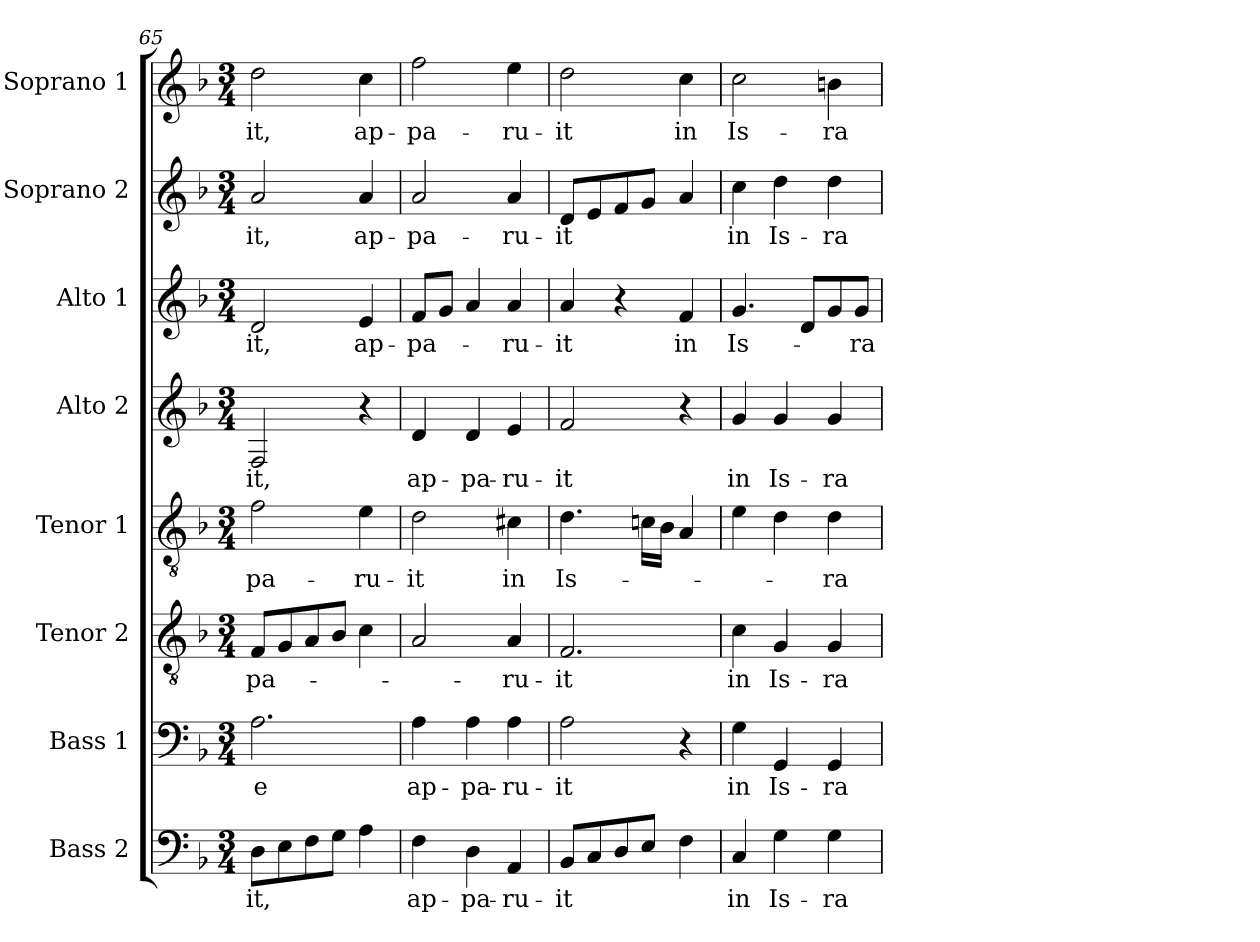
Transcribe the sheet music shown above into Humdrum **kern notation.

**kern	**text	**kern	**text	**kern	**text	**kern	**text	**kern	**text	**kern	**text	**kern	**text	**kern	**text
*part8	*part8	*part7	*part7	*part6	*part6	*part5	*part5	*part4	*part4	*part3	*part3	*part2	*part2	*part1	*part1
*staff8	*staff8	*staff7	*staff7	*staff6	*staff6	*staff5	*staff5	*staff4	*staff4	*staff3	*staff3	*staff2	*staff2	*staff1	*staff1
*I"Bass 2	*	*I"Bass 1	*	*I"Tenor 2	*	*I"Tenor 1	*	*I"Alto 2	*	*I"Alto 1	*	*I"Soprano 2	*	*I"Soprano 1	*
*I'B2	*	*I'B1	*	*I'T2	*	*I'T1	*	*I'A2	*	*I'A1	*	*I'S2	*	*I'S1	*
*clefF4	*	*clefF4	*	*clefGv2	*	*clefGv2	*	*clefG2	*	*clefG2	*	*clefG2	*	*clefG2	*
*	*	*	*	*ITrd7c12	*	*ITrd7c12	*	*	*	*	*	*	*	*	*
*k[b-]	*	*k[b-]	*	*k[b-]	*	*k[b-]	*	*k[b-]	*	*k[b-]	*	*k[b-]	*	*k[b-]	*
*F:	*	*F:	*	*F:	*	*F:	*	*F:	*	*F:	*	*F:	*	*F:	*
*M3/4	*	*M3/4	*	*M3/4	*	*M3/4	*	*M3/4	*	*M3/4	*	*M3/4	*	*M3/4	*
=65	=65	=65	=65	=65	=65	=65	=65	=65	=65	=65	=65	=65	=65	=65	=65
!	!LO:LY:b:color=#000000	!	!	!	!	!	!	!	!	!	!	!	!	!	!
!	!	!	!LO:LY:b:color=#000000	!	!	!	!	!	!	!	!	!	!	!	!
!	!	!	!	!	!LO:LY:b:color=#000000	!	!	!	!	!	!	!	!	!	!
!	!	!	!	!	!	!	!LO:LY:b:color=#000000	!	!	!	!	!	!	!	!
!	!	!	!	!	!	!	!	!	!LO:LY:b:color=#000000	!	!	!	!	!	!
!	!	!	!	!	!	!	!	!	!	!	!LO:LY:b:color=#000000	!	!	!	!
!	!	!	!	!	!	!	!	!	!	!	!	!	!LO:LY:b:color=#000000	!	!
!	!	!	!	!	!	!	!	!	!	!	!	!	!	!	!LO:LY:b:color=#000000
8Di\L	-it,	2.Ai\	-e	8FFi/L	-pa-	2Fi\	-pa-	2Fi/	-it,	2di/	-it,	2ai/	-it,	2ddi\	-it,
8Ei\	.	.	.	8GGi/	.	.	.	.	.	.	.	.	.	.	.
8Fi\	.	.	.	8AAi/	.	.	.	.	.	.	.	.	.	.	.
8Gi\J	.	.	.	8BB-i/J	.	.	.	.	.	.	.	.	.	.	.
!	!	!	!	!	!	!	!LO:LY:b:color=#000000	!	!	!	!	!	!	!	!
!	!	!	!	!	!	!	!	!	!	!	!LO:LY:b:color=#000000	!	!	!	!
!	!	!	!	!	!	!	!	!	!	!	!	!	!LO:LY:b:color=#000000	!	!
!	!	!	!	!	!	!	!	!	!	!	!	!	!	!	!LO:LY:b:color=#000000
4Ai\	.	.	.	4Ci\	.	4Ei\	-ru-	4r	.	4ei/	ap-	4ai/	ap-	4cci\	ap-
=66	=66	=66	=66	=66	=66	=66	=66	=66	=66	=66	=66	=66	=66	=66	=66
!	!LO:LY:b:color=#000000	!	!	!	!	!	!	!	!	!	!	!	!	!	!
!	!	!	!LO:LY:b:color=#000000	!	!	!	!	!	!	!	!	!	!	!	!
!	!	!	!	!	!	!	!LO:LY:b:color=#000000	!	!	!	!	!	!	!	!
!	!	!	!	!	!	!	!	!	!LO:LY:b:color=#000000	!	!	!	!	!	!
!	!	!	!	!	!	!	!	!	!	!	!LO:LY:b:color=#000000	!	!	!	!
!	!	!	!	!	!	!	!	!	!	!	!	!	!LO:LY:b:color=#000000	!	!
!	!	!	!	!	!	!	!	!	!	!	!	!	!	!	!LO:LY:b:color=#000000
4Fi\	ap-	4Ai\	ap-	2AAi/	.	2Di\	-it	4di/	ap-	8fi/L	-pa-	2ai/	-pa-	2ffi\	-pa-
.	.	.	.	.	.	.	.	.	.	8gi/J	.	.	.	.	.
!	!LO:LY:b:color=#000000	!	!	!	!	!	!	!	!	!	!	!	!	!	!
!	!	!	!LO:LY:b:color=#000000	!	!	!	!	!	!	!	!	!	!	!	!
!	!	!	!	!	!	!	!	!	!LO:LY:b:color=#000000	!	!	!	!	!	!
4Di\	-pa-	4Ai\	-pa-	.	.	.	.	4di/	-pa-	4ai/	.	.	.	.	.
!	!LO:LY:b:color=#000000	!	!	!	!	!	!	!	!	!	!	!	!	!	!
!	!	!	!LO:LY:b:color=#000000	!	!	!	!	!	!	!	!	!	!	!	!
!	!	!	!	!	!LO:LY:b:color=#000000	!	!	!	!	!	!	!	!	!	!
!	!	!	!	!	!	!	!LO:LY:b:color=#000000	!	!	!	!	!	!	!	!
!	!	!	!	!	!	!	!	!	!LO:LY:b:color=#000000	!	!	!	!	!	!
!	!	!	!	!	!	!	!	!	!	!	!LO:LY:b:color=#000000	!	!	!	!
!	!	!	!	!	!	!	!	!	!	!	!	!	!LO:LY:b:color=#000000	!	!
!	!	!	!	!	!	!	!	!	!	!	!	!	!	!	!LO:LY:b:color=#000000
4AAi/	-ru-	4Ai\	-ru-	4AAi/	-ru-	4C#Xi\	in	4ei/	-ru-	4ai/	-ru-	4ai/	-ru-	4eei\	-ru-
=67	=67	=67	=67	=67	=67	=67	=67	=67	=67	=67	=67	=67	=67	=67	=67
!	!LO:LY:b:color=#000000	!	!	!	!	!	!	!	!	!	!	!	!	!	!
!	!	!	!LO:LY:b:color=#000000	!	!	!	!	!	!	!	!	!	!	!	!
!	!	!	!	!	!LO:LY:b:color=#000000	!	!	!	!	!	!	!	!	!	!
!	!	!	!	!	!	!	!LO:LY:b:color=#000000	!	!	!	!	!	!	!	!
!	!	!	!	!	!	!	!	!	!LO:LY:b:color=#000000	!	!	!	!	!	!
!	!	!	!	!	!	!	!	!	!	!	!LO:LY:b:color=#000000	!	!	!	!
!	!	!	!	!	!	!	!	!	!	!	!	!	!LO:LY:b:color=#000000	!	!
!	!	!	!	!	!	!	!	!	!	!	!	!	!	!	!LO:LY:b:color=#000000
8BB-i/L	-it	2Ai\	-it	2.FFi/	-it	4.Di\	Is-	2fi/	-it	4ai/	-it	8di/L	-it	2ddi\	-it
8Ci/	.	.	.	.	.	.	.	.	.	.	.	8ei/	.	.	.
8Di/	.	.	.	.	.	.	.	.	.	4r	.	8fi/	.	.	.
8Ei/J	.	.	.	.	.	16Cni\LL	.	.	.	.	.	8gi/J	.	.	.
.	.	.	.	.	.	16BB-i\JJ	.	.	.	.	.	.	.	.	.
!	!	!	!	!	!	!	!	!	!	!	!LO:LY:b:color=#000000	!	!	!	!
!	!	!	!	!	!	!	!	!	!	!	!	!	!	!	!LO:LY:b:color=#000000
4Fi\	.	4r	.	.	.	4AAi/	.	4r	.	4fi/	in	4ai/	.	4cci\	in
=68	=68	=68	=68	=68	=68	=68	=68	=68	=68	=68	=68	=68	=68	=68	=68
!	!LO:LY:b:color=#000000	!	!	!	!	!	!	!	!	!	!	!	!	!	!
!	!	!	!LO:LY:b:color=#000000	!	!	!	!	!	!	!	!	!	!	!	!
!	!	!	!	!	!LO:LY:b:color=#000000	!	!	!	!	!	!	!	!	!	!
!	!	!	!	!	!	!	!	!	!LO:LY:b:color=#000000	!	!	!	!	!	!
!	!	!	!	!	!	!	!	!	!	!	!LO:LY:b:color=#000000	!	!	!	!
!	!	!	!	!	!	!	!	!	!	!	!	!	!LO:LY:b:color=#000000	!	!
!	!	!	!	!	!	!	!	!	!	!	!	!	!	!	!LO:LY:b:color=#000000
4Ci/	in	4Gi\	in	4Ci\	in	4Ei\	.	4gi/	in	4.gi/	Is-	4cci\	in	2cci\	Is-
!	!LO:LY:b:color=#000000	!	!	!	!	!	!	!	!	!	!	!	!	!	!
!	!	!	!LO:LY:b:color=#000000	!	!	!	!	!	!	!	!	!	!	!	!
!	!	!	!	!	!LO:LY:b:color=#000000	!	!	!	!	!	!	!	!	!	!
!	!	!	!	!	!	!	!	!	!LO:LY:b:color=#000000	!	!	!	!	!	!
!	!	!	!	!	!	!	!	!	!	!	!	!	!LO:LY:b:color=#000000	!	!
4Gi\	Is-	4GGi/	Is-	4GGi/	Is-	4Di\	.	4gi/	Is-	.	.	4ddi\	Is-	.	.
.	.	.	.	.	.	.	.	.	.	8di/L	.	.	.	.	.
!	!LO:LY:b:color=#000000	!	!	!	!	!	!	!	!	!	!	!	!	!	!
!	!	!	!LO:LY:b:color=#000000	!	!	!	!	!	!	!	!	!	!	!	!
!	!	!	!	!	!LO:LY:b:color=#000000	!	!	!	!	!	!	!	!	!	!
!	!	!	!	!	!	!	!LO:LY:b:color=#000000	!	!	!	!	!	!	!	!
!	!	!	!	!	!	!	!	!	!LO:LY:b:color=#000000	!	!	!	!	!	!
!	!	!	!	!	!	!	!	!	!	!	!	!	!LO:LY:b:color=#000000	!	!
!	!	!	!	!	!	!	!	!	!	!	!	!	!	!	!LO:LY:b:color=#000000
4Gi\	-ra-	4GGi/	-ra-	4GGi/	-ra-	4Di\	-ra-	4gi/	-ra-	8gi/	.	4ddi\	-ra-	4bni\	-ra-
!	!	!	!	!	!	!	!	!	!	!	!LO:LY:b:color=#000000	!	!	!	!
.	.	.	.	.	.	.	.	.	.	8gi/J	-ra-	.	.	.	.
=	=	=	=	=	=	=	=	=	=	=	=	=	=	=	=
*-	*-	*-	*-	*-	*-	*-	*-	*-	*-	*-	*-	*-	*-	*-	*-
